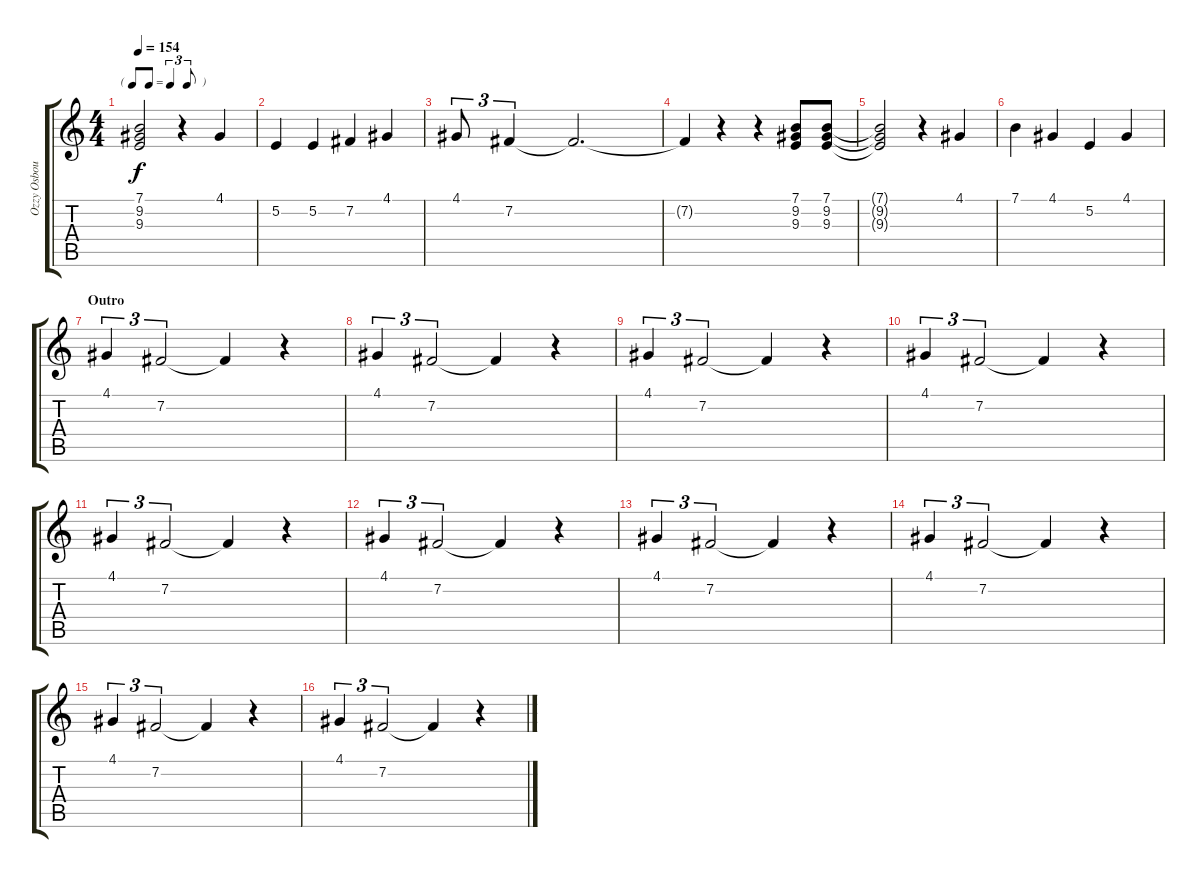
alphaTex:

\track ("Ozzy Osbourne (Vocals)" "Ozzy Osbou") {instrument lead2sawtooth}
\staff {score tabs}
\tuning (E4 B3 G3 D3 A2 E2) {hide}
\ts (4 4)
\tf triplet8th
\tempo 154
\clef g2
\ks c
(7.1{t} 9.2{t} 9.3{t}).2{dy f} r.4 4.1.4 |
5.2.4 5.2.4 7.2.4 4.1.4 |
4.1.8{tu (3 2)} 7.2.4{tu (3 2)} 7.2{t}.2{d} |
7.2{t}.4 r.4 r.4 (7.1 9.2 9.3).8 (7.1 9.2 9.3).8 |
(7.1{t} 9.2{t} 9.3{t}).2 r.4 4.1.4 |
7.1.4 4.1.4 5.2.4 4.1.4 |
\section ("" "Outro")
4.1.4{tu (3 2)} 7.2.2{tu (3 2)} 7.2{t}.4 r.4 |
4.1.4{tu (3 2)} 7.2.2{tu (3 2)} 7.2{t}.4 r.4 |
4.1.4{tu (3 2)} 7.2.2{tu (3 2)} 7.2{t}.4 r.4 |
4.1.4{tu (3 2)} 7.2.2{tu (3 2)} 7.2{t}.4 r.4 |
4.1.4{tu (3 2)} 7.2.2{tu (3 2)} 7.2{t}.4 r.4 |
4.1.4{tu (3 2)} 7.2.2{tu (3 2)} 7.2{t}.4 r.4 |
4.1.4{tu (3 2)} 7.2.2{tu (3 2)} 7.2{t}.4 r.4 |
4.1.4{tu (3 2)} 7.2.2{tu (3 2)} 7.2{t}.4 r.4 |
4.1.4{tu (3 2)} 7.2.2{tu (3 2)} 7.2{t}.4 r.4 |
4.1.4{tu (3 2)} 7.2.2{tu (3 2)} 7.2{t}.4 r.4
